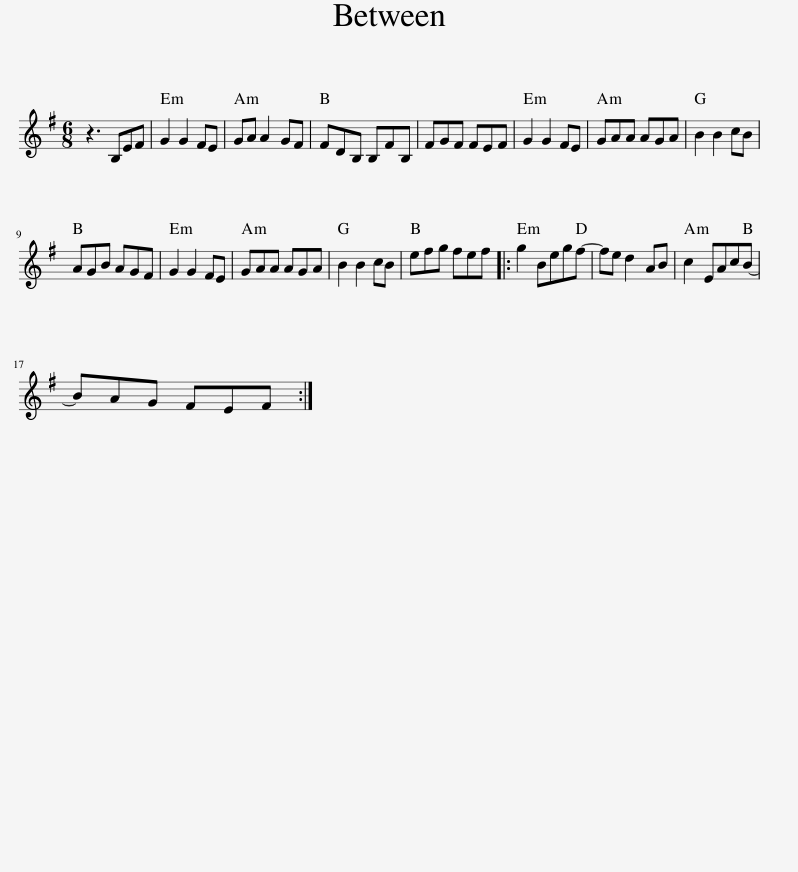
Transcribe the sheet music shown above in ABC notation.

X:1
L:1/8
M:6/8
I:linebreak $
K:Emin
V:1 treble
V:1
 z3 B,EF | G2 G2 FE | GA A2 GF | FDB, B,FB, | FGF FEF | %5
 G2 G2 FE | GAA AGA | B2 B2 cB |$ AGB AGF | G2 G2 FE | %10
 GAA AGA | B2 B2 cB | efg fef |: g2 Begf- | fe d2 AB | %15
 c2 EAcB- |$ BAG FEF :| %17
